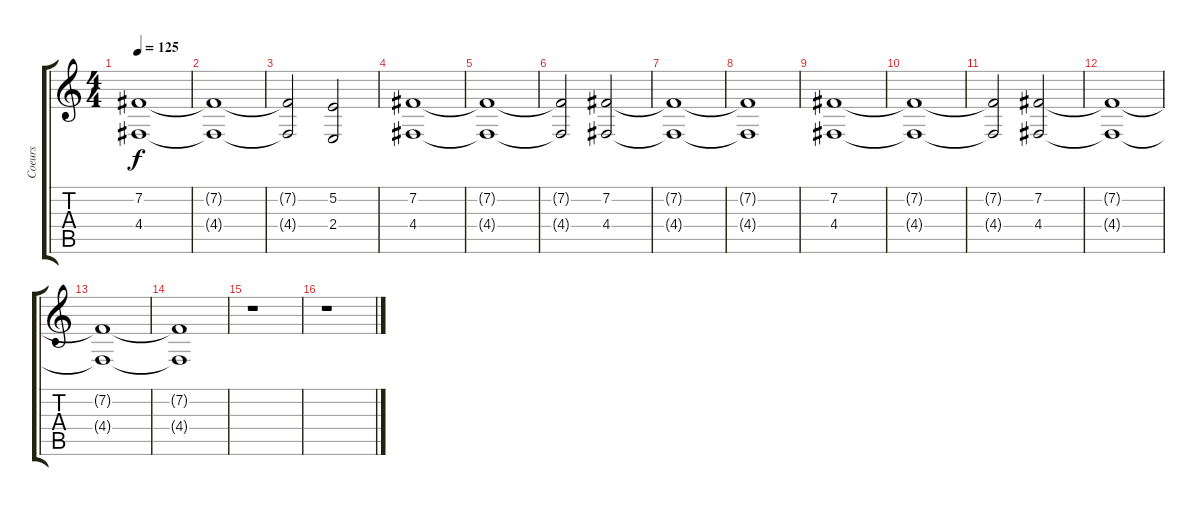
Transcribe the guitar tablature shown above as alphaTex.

\track ("Coeurs" "Coeurs") {instrument choiraahs}
\staff {score tabs}
\tuning (E4 B3 G3 D3 A2 E2) {hide}
\ts (4 4)
\tempo 125
\clef g2
\ks c
(7.2{t} 4.4{t}).1{dy f} |
(7.2{t} 4.4{t}).1 |
(7.2{t} 4.4{t}).2 (5.2 2.4).2 |
(7.2 4.4).1 |
(7.2{t} 4.4{t}).1 |
(7.2{t} 4.4{t}).2 (7.2 4.4).2 |
(7.2{t} 4.4{t}).1 |
(7.2{t} 4.4{t}).1 |
(7.2 4.4).1 |
(7.2{t} 4.4{t}).1 |
(7.2{t} 4.4{t}).2 (7.2 4.4).2 |
(7.2{t} 4.4{t}).1 |
(7.2{t} 4.4{t}).1 |
(7.2{t} 4.4{t}).1 |
r.1 |
r.1
